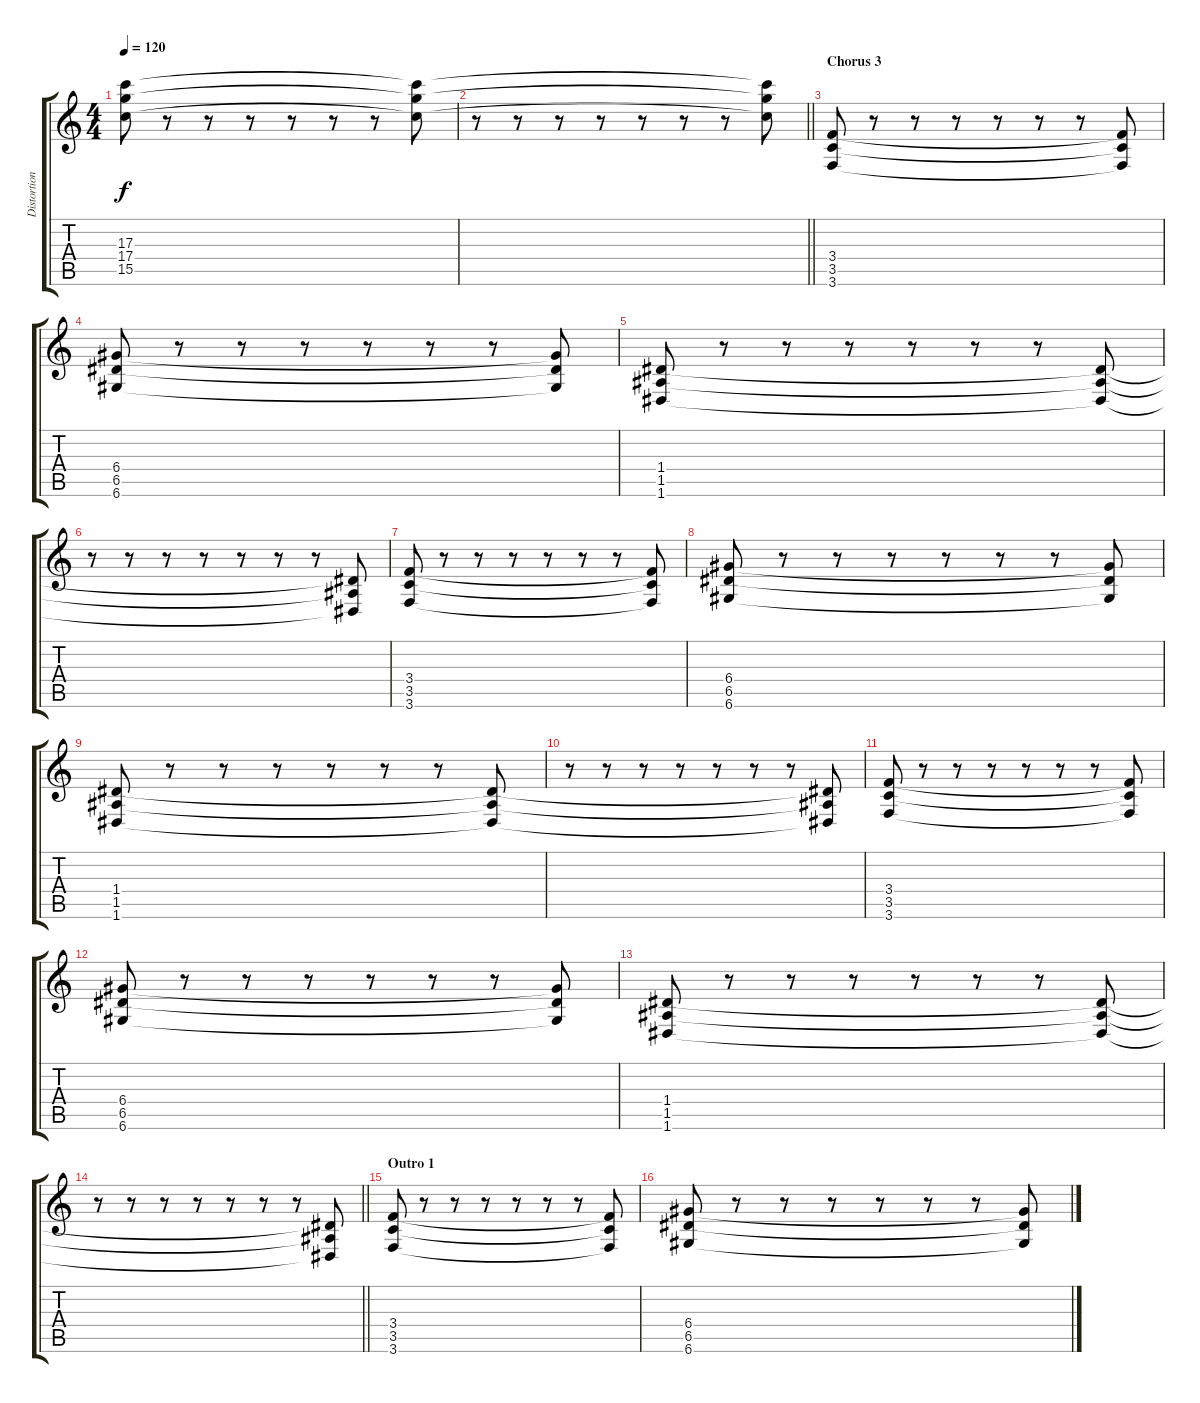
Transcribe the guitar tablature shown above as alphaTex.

\track ("Distortion 1" "Distortion") {instrument distortionguitar}
\staff {score tabs}
\tuning (E4 B3 G3 D3 A2 D2) {hide}
\ts (4 4)
\tempo 120
\clef g2
\ks c
(17.3 17.4 15.5).8{dy f} r.8 r.8 r.8 r.8 r.8 r.8 (17.3{t} 17.4{t} 15.5{t}).8 |
\barLineRight lightlight
r.8 r.8 r.8 r.8 r.8 r.8 r.8 (17.3{t} 17.4{t} 15.5{t}).8 |
\section ("" "Chorus 3")
(3.4 3.5 3.6).8 r.8 r.8 r.8 r.8 r.8 r.8 (3.4{t} 3.5{t} 3.6{t}).8 |
(6.4 6.5 6.6).8 r.8 r.8 r.8 r.8 r.8 r.8 (6.4{t} 6.5{t} 6.6{t}).8 |
(1.4 1.5 1.6).8 r.8 r.8 r.8 r.8 r.8 r.8 (1.4{t} 1.5{t} 1.6{t}).8 |
r.8 r.8 r.8 r.8 r.8 r.8 r.8 (1.4{t} 1.5{t} 1.6{t}).8 |
(3.4 3.5 3.6).8 r.8 r.8 r.8 r.8 r.8 r.8 (3.4{t} 3.5{t} 3.6{t}).8 |
(6.4 6.5 6.6).8 r.8 r.8 r.8 r.8 r.8 r.8 (6.4{t} 6.5{t} 6.6{t}).8 |
(1.4 1.5 1.6).8 r.8 r.8 r.8 r.8 r.8 r.8 (1.4{t} 1.5{t} 1.6{t}).8 |
r.8 r.8 r.8 r.8 r.8 r.8 r.8 (1.4{t} 1.5{t} 1.6{t}).8 |
(3.4 3.5 3.6).8 r.8 r.8 r.8 r.8 r.8 r.8 (3.4{t} 3.5{t} 3.6{t}).8 |
(6.4 6.5 6.6).8 r.8 r.8 r.8 r.8 r.8 r.8 (6.4{t} 6.5{t} 6.6{t}).8 |
(1.4 1.5 1.6).8 r.8 r.8 r.8 r.8 r.8 r.8 (1.4{t} 1.5{t} 1.6{t}).8 |
\barLineRight lightlight
r.8 r.8 r.8 r.8 r.8 r.8 r.8 (1.4{t} 1.5{t} 1.6{t}).8 |
\section ("" "Outro 1")
(3.4 3.5 3.6).8 r.8 r.8 r.8 r.8 r.8 r.8 (3.4{t} 3.5{t} 3.6{t}).8 |
(6.4 6.5 6.6).8 r.8 r.8 r.8 r.8 r.8 r.8 (6.4{t} 6.5{t} 6.6{t}).8
